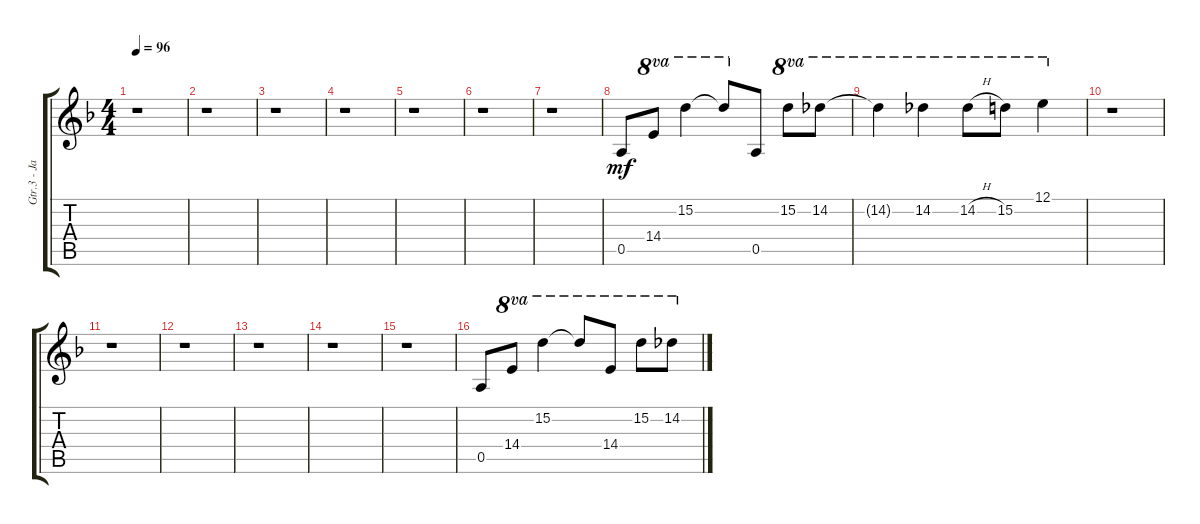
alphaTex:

\track ("Gtr.3 - James Dean Bradfield (w/trem. fo" "Gtr.3 - Ja") {instrument overdrivenguitar}
\staff {score tabs}
\tuning (E4 B3 G3 D3 A2 E2) {hide}
\ts (4 4)
\tempo 96
\clef g2
\ks f
r.1{dy f} |
r.1 |
r.1 |
r.1 |
r.1 |
r.1 |
r.1 |
0.5.8{dy mf} 14.4.8{ot 8va} 15.2.4{ot 8va} 15.2{t}.8{ot 8va} 0.5.8 15.2.8{ot 8va} 14.2.8{ot 8va} |
14.2{t}.4{ot 8va} 14.2.4{ot 8va} 14.2{h}.8{ot 8va} 15.2.8{ot 8va} 12.1.4{ot 8va} |
r.1 |
r.1 |
r.1 |
r.1 |
r.1 |
r.1 |
0.5.8 14.4.8{ot 8va} 15.2.4{ot 8va} 15.2{t}.8{ot 8va} 14.4.8{ot 8va} 15.2.8{ot 8va} 14.2.8{ot 8va}
